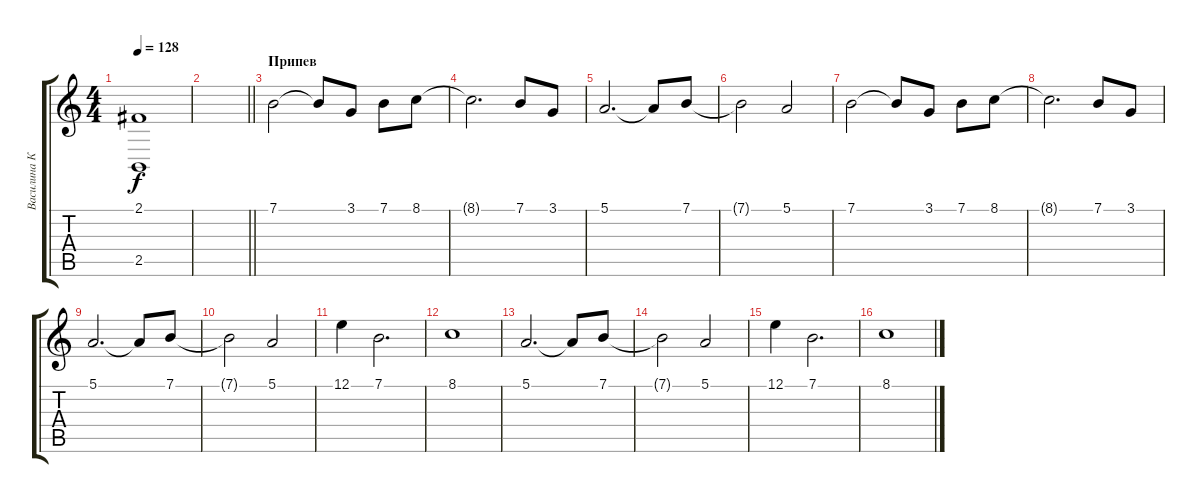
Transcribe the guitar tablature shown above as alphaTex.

\track ("Василина Кичигина" "Василина К") {instrument synthstrings1}
\staff {score tabs}
\tuning (E4 B3 G3 D3 A2 E2) {hide}
\ts (4 4)
\tempo 128
\clef g2
\ks c
(2.1 2.5).1{dy f} |
\barLineRight lightlight
|
\section ("" "Припев")
7.1.2{volume 10 instrument stringensemble1} 7.1{t}.8 3.1.8 7.1.8 8.1.8 |
8.1{t}.2{d} 7.1.8 3.1.8 |
5.1.2{d} 5.1{t}.8 7.1.8 |
7.1{t}.2 5.1.2 |
7.1.2 7.1{t}.8 3.1.8 7.1.8 8.1.8 |
8.1{t}.2{d} 7.1.8 3.1.8 |
5.1.2{d} 5.1{t}.8 7.1.8 |
7.1{t}.2 5.1.2 |
12.1.4 7.1.2{d} |
8.1.1 |
5.1.2{d} 5.1{t}.8 7.1.8 |
7.1{t}.2 5.1.2 |
12.1.4 7.1.2{d} |
8.1.1
